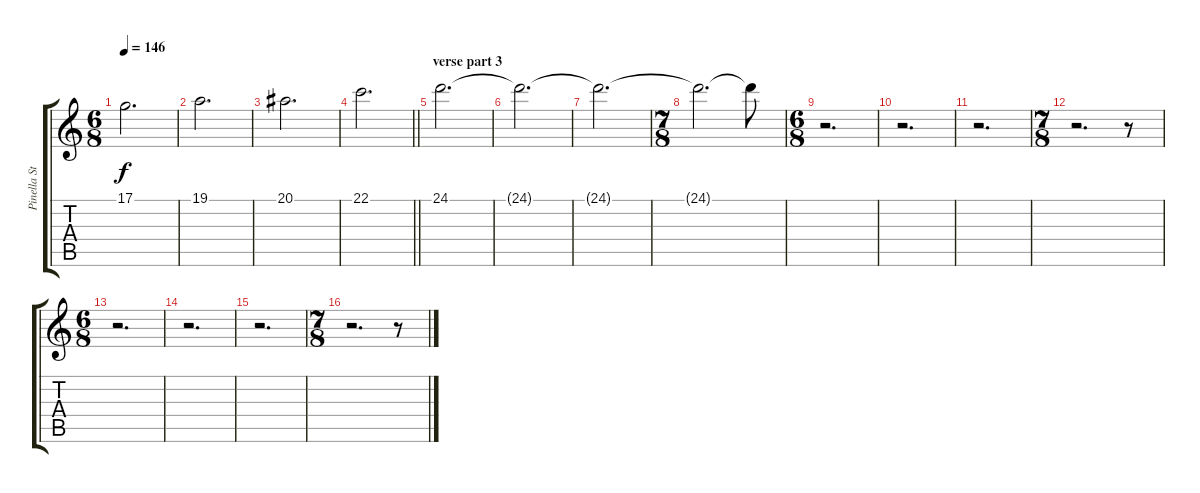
\track ("Pinella Strings" "Pinella St") {instrument stringensemble1}
\staff {score tabs}
\tuning (D4 A3 F3 C3 G2 D2) {hide}
\ts (6 8)
\tempo 146
\clef g2
\ks c
17.1.2{d dy f} |
19.1.2{d} |
20.1.2{d} |
\barLineRight lightlight
22.1.2{d} |
\section ("" "verse part 3")
24.1.2{d volume 0} |
24.1{t}.2{d} |
24.1{t}.2{d} |
\ts (7 8)
24.1{t}.2{d} 24.1{t}.8 |
\ts (6 8)
r.2{d} |
r.2{d} |
r.2{d} |
\ts (7 8)
r.2{d} r.8 |
\ts (6 8)
r.2{d} |
r.2{d} |
r.2{d} |
\ts (7 8)
r.2{d} r.8
